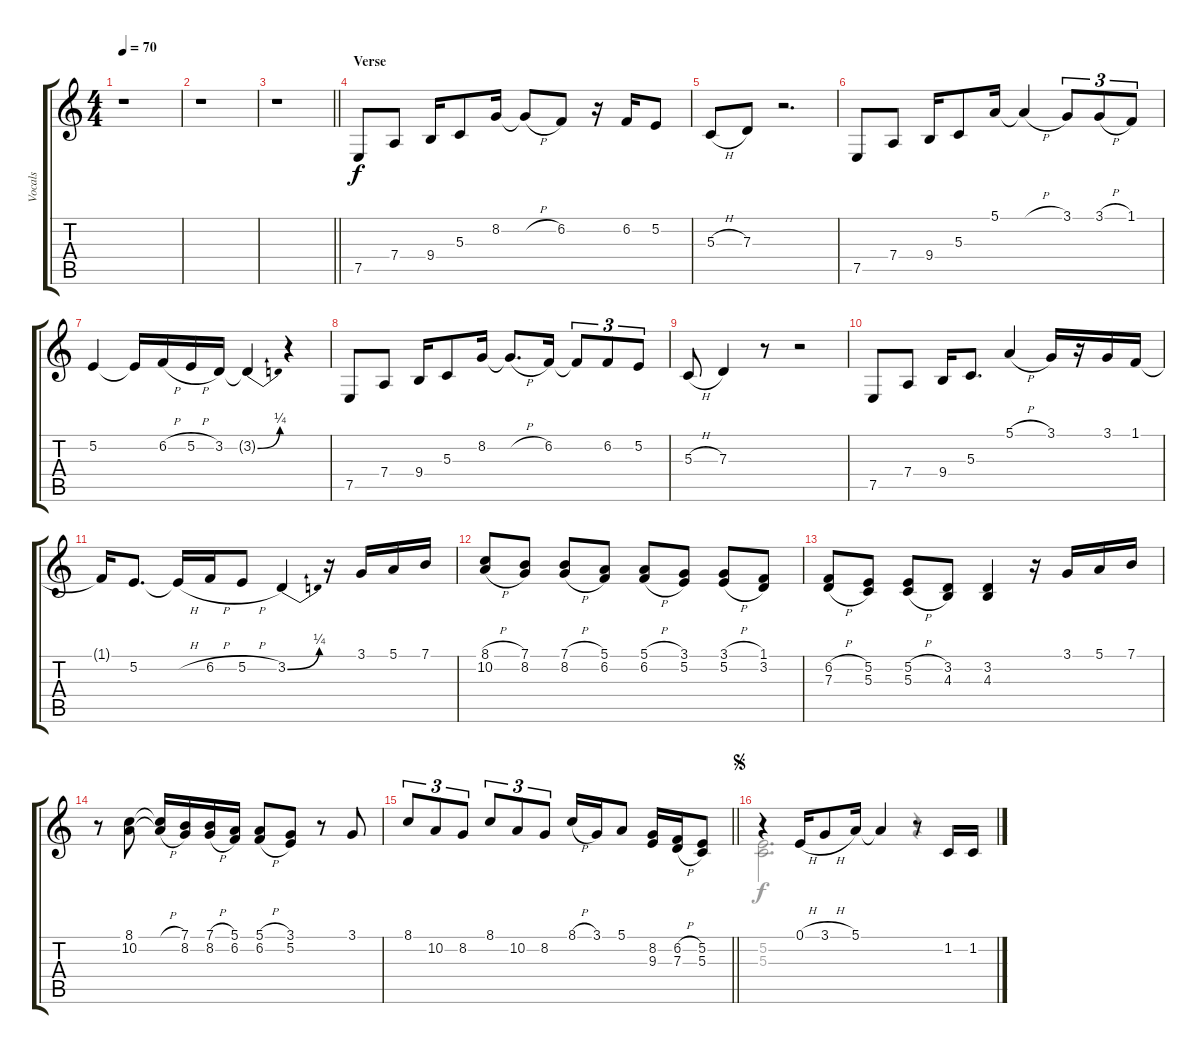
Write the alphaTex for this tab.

\track ("Vocals" "Vocals") {instrument synthvoice}
\staff {score tabs}
\tuning (E4 B3 G3 D3 A2 E2) {hide}
\voice
\ts (4 4)
\tempo 70
\clef g2
\ks c
r.1{dy f instrument synthvoice} |
r.1 |
\barLineRight lightlight
r.1 |
\section ("" "Verse")
7.5.8 7.4.8 9.4.16 5.3.8 8.2.16 8.2{h t}.8 6.2.8 r.16 6.2.16 5.2.8 |
5.3{h}.8 7.3.8 r.2{d} |
7.5.8 7.4.8 9.4.16 5.3.8 5.1.16 5.1{h t}.4 3.1.8{tu (3 2)} 3.1{h}.8{tu (3 2)} 1.1.8{tu (3 2)} |
5.2.4 5.2{t}.16 6.2{h}.16 5.2{h}.16 3.2.16 3.2{be (bend 0 0 60 1) t}.4 r.4 |
7.5.8 7.4.8 9.4.16 5.3.8 8.2.16 8.2{h t}.8{d} 6.2.16 6.2{t}.8{tu (3 2)} 6.2.8{tu (3 2)} 5.2.8{tu (3 2)} |
5.3{h}.8 7.3.4 r.8 r.2 |
7.5.8 7.4.8 9.4.16 5.3.8{d} 5.1{h}.4 3.1.16 r.16 3.1.16 1.1.16 |
1.1{t}.16 5.2.8{d} 5.2{h t}.16 6.2{h}.16 5.2{h}.8 3.2{be (bend 0 0 60 1)}.4 r.16 3.1.16 5.1.16 7.1.16 |
(8.1{h} 10.2{h}).8 (7.1 8.2).8 (7.1{h} 8.2{h}).8 (5.1 6.2).8 (5.1{h} 6.2{h}).8 (3.1 5.2).8 (3.1{h} 5.2{h}).8 (1.1 3.2).8 |
(6.2{h} 7.3{h}).8 (5.2 5.3).8 (5.2{h} 5.3{h}).8 (3.2 4.3).8 (3.2 4.3).4 r.16 3.1.16 5.1.16 7.1.16 |
r.8 (8.1 10.2).8 (8.1{h t} 10.2{h t}).16 (7.1 8.2).16 (7.1{h} 8.2{h}).16 (5.1 6.2).16 (5.1{h} 6.2{h}).8 (3.1 5.2).8 r.8 3.1.8 |
\barLineRight lightlight
8.1.8{tu (3 2)} 10.2.8{tu (3 2)} 8.2.8{tu (3 2)} 8.1.8{tu (3 2)} 10.2.8{tu (3 2)} 8.2.8{tu (3 2)} 8.1{h}.16 3.1.16 5.1.8 (8.2 9.3).16 (6.2{h} 7.3{h}).16 (5.2 5.3).8 |
\jump segno
r.4 0.1{h}.16 3.1{h}.8 5.1.16 5.1{t}.4 r.8 1.2.16 1.2.16
\voice
\clef g2
\ottava regular
\simile none
\ks c
|
|
\barLineRight lightlight
|
|
|
|
|
|
|
|
|
|
|
|
\barLineRight lightlight
|
(5.2 5.3).2{d} r.4
